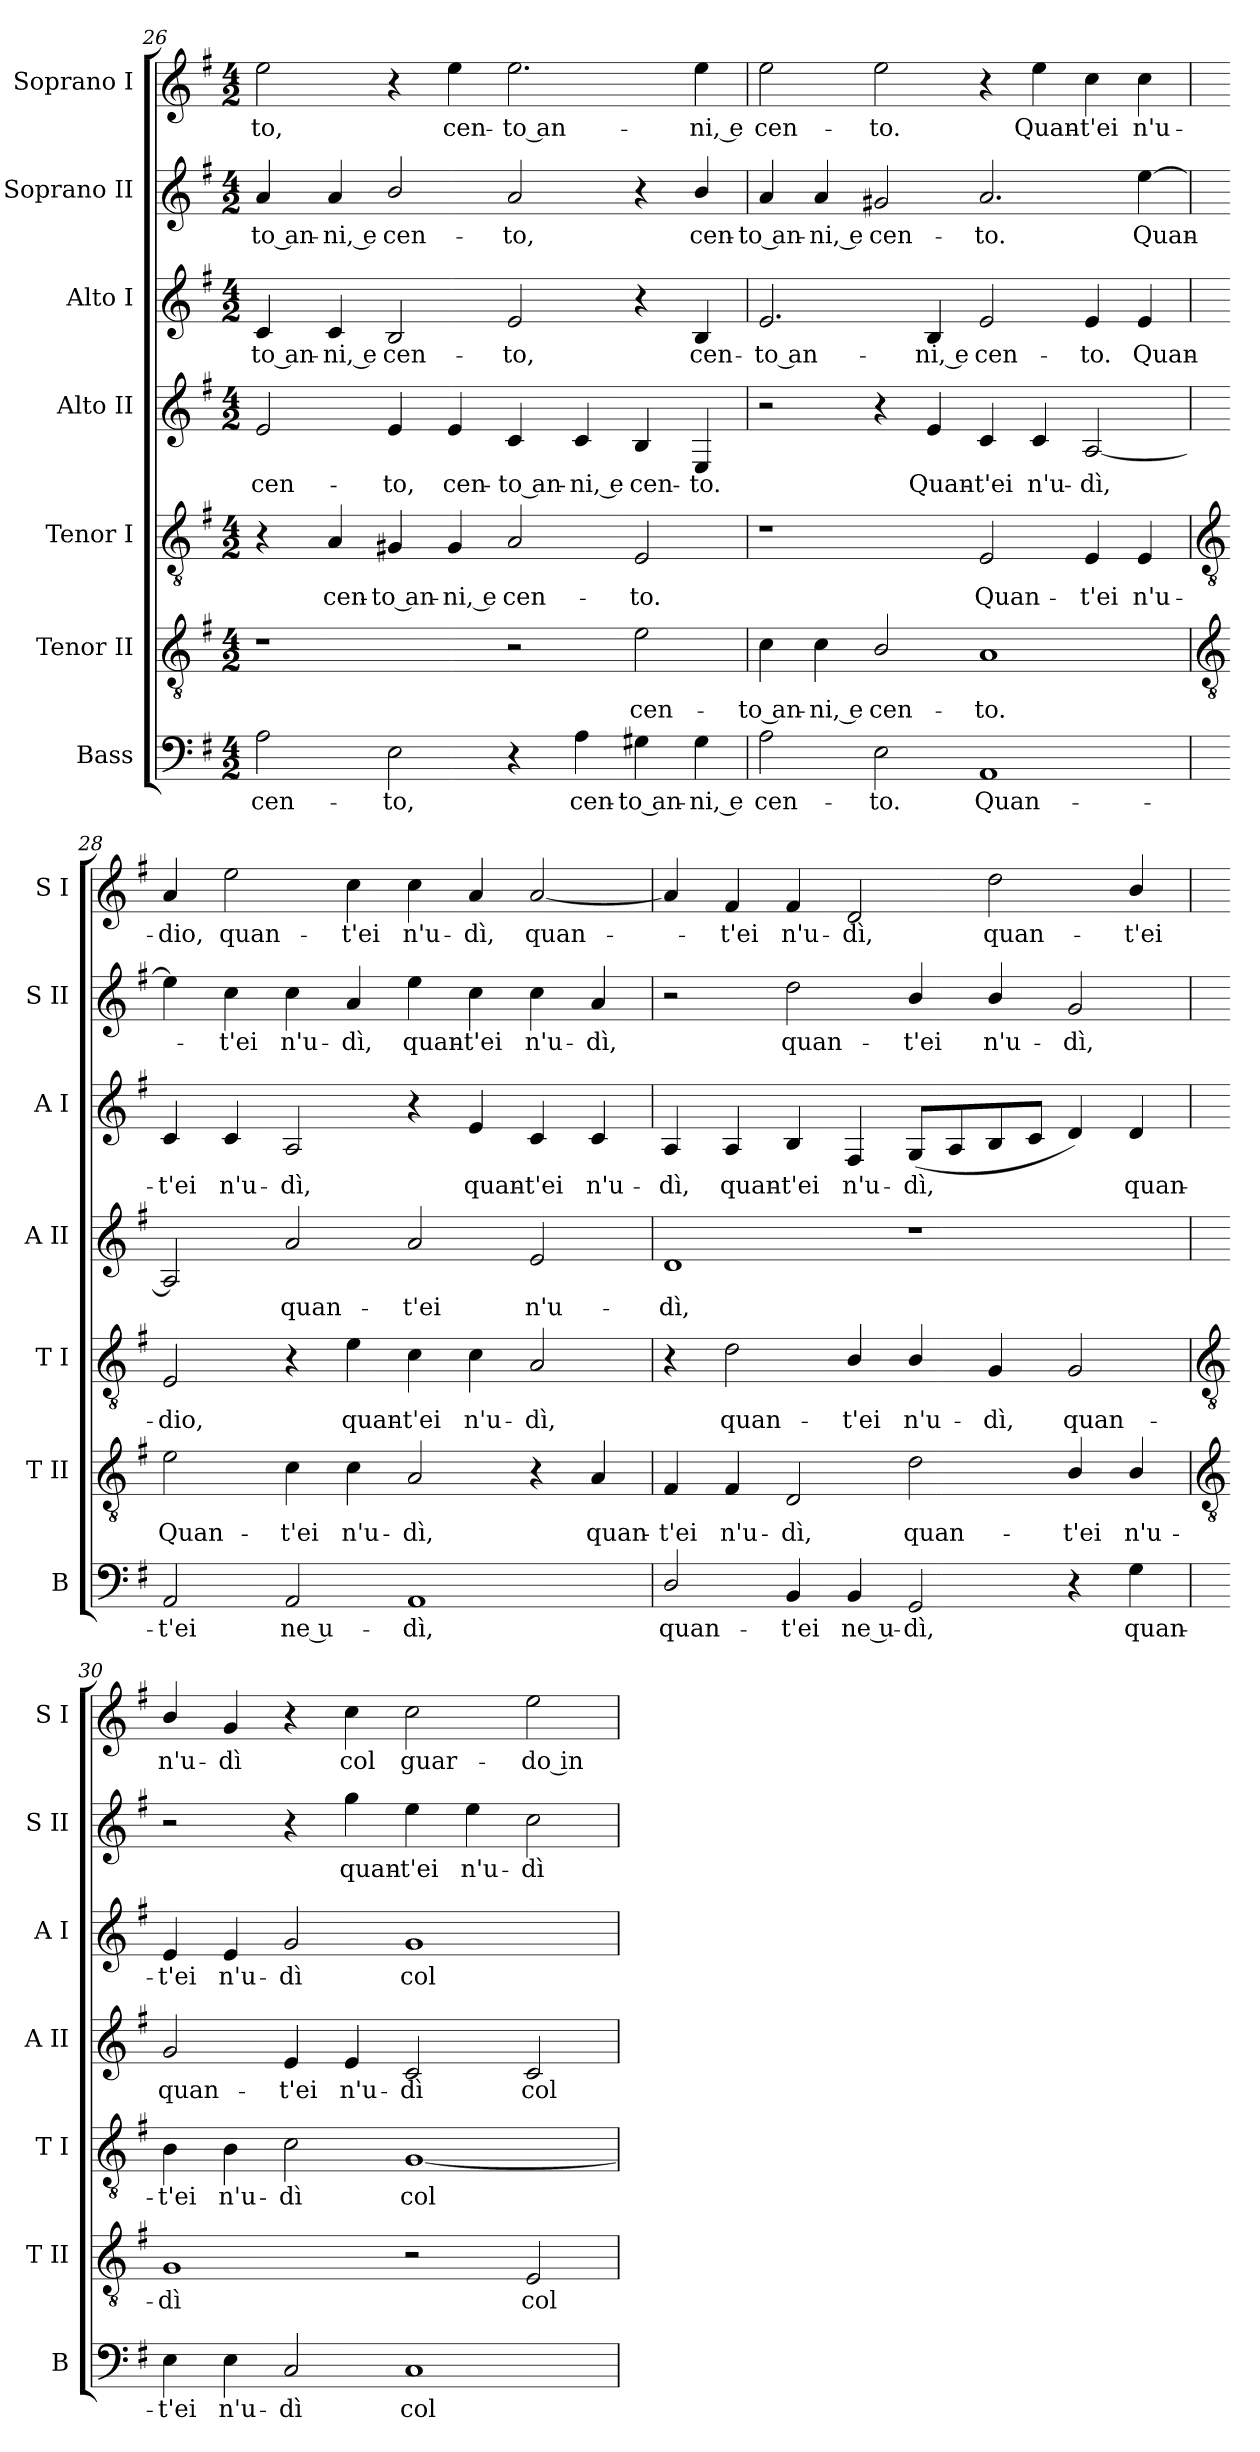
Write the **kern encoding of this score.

**kern	**text	**kern	**text	**kern	**text	**kern	**text	**kern	**text	**kern	**text	**kern	**text
*part7	*part7	*part6	*part6	*part5	*part5	*part4	*part4	*part3	*part3	*part2	*part2	*part1	*part1
*staff7	*staff7	*staff6	*staff6	*staff5	*staff5	*staff4	*staff4	*staff3	*staff3	*staff2	*staff2	*staff1	*staff1
*I"Bass	*	*I"Tenor II	*	*I"Tenor I	*	*I"Alto II	*	*I"Alto I	*	*I"Soprano II	*	*I"Soprano I	*
*I'B	*	*I'T II	*	*I'T I	*	*I'A II	*	*I'A I	*	*I'S II	*	*I'S I	*
!!LO:LB:g=z
*clefF4	*	*clefGv2	*	*clefGv2	*	*clefG2	*	*clefG2	*	*clefG2	*	*clefG2	*
*k[f#]	*	*k[f#]	*	*k[f#]	*	*k[f#]	*	*k[f#]	*	*k[f#]	*	*k[f#]	*
*G:	*	*G:	*	*G:	*	*G:	*	*G:	*	*G:	*	*G:	*
*M4/2	*	*M4/2	*	*M4/2	*	*M4/2	*	*M4/2	*	*M4/2	*	*M4/2	*
=26	=26	=26	=26	=26	=26	=26	=26	=26	=26	=26	=26	=26	=26
!	!LO:LY:b	!	!	!	!	!	!LO:LY:b	!	!LO:LY:b	!	!LO:LY:b	!	!LO:LY:b
2A	cen-	1r	.	4r	.	2e	cen-	4c	-to an-	4a	-to an-	2ee	-to,
!	!	!	!	!	!LO:LY:b	!	!	!	!LO:LY:b	!	!LO:LY:b	!	!
.	.	.	.	4A	cen-	.	.	4c	-ni, e	4a	-ni, e	.	.
!	!LO:LY:b	!	!	!	!LO:LY:b	!	!LO:LY:b	!	!LO:LY:b	!	!LO:LY:b	!	!
2E	-to,	.	.	4G#X	-to an-	4e	-to,	2B	cen-	2b/	cen-	4r	.
!	!	!	!	!	!LO:LY:b	!	!LO:LY:b	!	!	!	!	!	!LO:LY:b
.	.	.	.	4G#	-ni, e	4e	cen-	.	.	.	.	4ee	cen-
!	!	!	!	!	!LO:LY:b	!	!LO:LY:b	!	!LO:LY:b	!	!LO:LY:b	!	!LO:LY:b
4r	.	2r	.	2A	cen-	4c	-to an-	2e	-to,	2a	-to,	2.ee	-to an-
!	!LO:LY:b	!	!	!	!	!	!LO:LY:b	!	!	!	!	!	!
4A	cen-	.	.	.	.	4c	-ni, e	.	.	.	.	.	.
!	!LO:LY:b	!	!LO:LY:b	!	!LO:LY:b	!	!LO:LY:b	!	!	!	!	!	!
4G#X	-to an-	2e	cen-	2E	-to.	4B	cen-	4r	.	4r	.	.	.
!	!LO:LY:b	!	!	!	!	!	!LO:LY:b	!	!LO:LY:b	!	!LO:LY:b	!	!LO:LY:b
4G#	-ni, e	.	.	.	.	4E	-to.	4B	cen-	4b/	cen-	4ee	-ni, e
=27	=27	=27	=27	=27	=27	=27	=27	=27	=27	=27	=27	=27	=27
!	!LO:LY:b	!	!LO:LY:b	!	!	!	!	!	!LO:LY:b	!	!LO:LY:b	!	!LO:LY:b
2A	cen-	4c	-to an-	1r	.	2r	.	2.e	-to an-	4a	-to an-	2ee	cen-
!	!	!	!LO:LY:b	!	!	!	!	!	!	!	!LO:LY:b	!	!
.	.	4c	-ni, e	.	.	.	.	.	.	4a	-ni, e	.	.
!	!LO:LY:b	!	!LO:LY:b	!	!	!	!	!	!	!	!LO:LY:b	!	!LO:LY:b
2E	-to.	2B/	cen-	.	.	4r	.	.	.	2g#X	cen-	2ee	-to.
!	!	!	!	!	!	!	!LO:LY:b	!	!LO:LY:b	!	!	!	!
.	.	.	.	.	.	4e	Quan-	4B	-ni, e	.	.	.	.
!	!LO:LY:b	!	!LO:LY:b	!	!LO:LY:b	!	!LO:LY:b	!	!LO:LY:b	!	!LO:LY:b	!	!
1AA	Quan-	1A	-to.	2E	Quan-	4c	-t'ei	2e	cen-	2.a	-to.	4r	.
!	!	!	!	!	!	!	!LO:LY:b	!	!	!	!	!	!LO:LY:b
.	.	.	.	.	.	4c	n'u-	.	.	.	.	4ee	Quan-
!	!	!	!	!	!LO:LY:b	!	!LO:LY:b	!	!LO:LY:b	!	!	!	!LO:LY:b
.	.	.	.	4E	-t'ei	[2A	-dì,	4e	-to.	.	.	4cc	-t'ei
!	!	!	!	!	!LO:LY:b	!	!	!	!LO:LY:b	!	!LO:LY:b	!	!LO:LY:b
.	.	.	.	4E	n'u-	.	.	4e	Quan-	[4ee	Quan-	4cc	n'u-
!!LO:LB:g=z
=28	=28	=28	=28	=28	=28	=28	=28	=28	=28	=28	=28	=28	=28
*	*	*clefGv2	*	*clefGv2	*	*	*	*	*	*	*	*	*
!	!LO:LY:b	!	!LO:LY:b	!	!LO:LY:b	!	!	!	!LO:LY:b	!	!	!	!LO:LY:b
2AA	-t'ei	2e	Quan-	2E	-dio,	2A]	.	4c	-t'ei	4ee]	.	4a	-dio,
!	!	!	!	!	!	!	!	!	!LO:LY:b	!	!LO:LY:b	!	!LO:LY:b
.	.	.	.	.	.	.	.	4c	n'u-	4cc	t'ei	2ee	quan-
!	!LO:LY:b	!	!LO:LY:b	!	!	!	!LO:LY:b	!	!LO:LY:b	!	!LO:LY:b	!	!
2AA	ne u-	4c	-t'ei	4r	.	2a	quan-	2A	-dì,	4cc	n'u-	.	.
!	!	!	!LO:LY:b	!	!LO:LY:b	!	!	!	!	!	!LO:LY:b	!	!LO:LY:b
.	.	4c	n'u-	4e	quan-	.	.	.	.	4a	-dì,	4cc	-t'ei
!	!LO:LY:b	!	!LO:LY:b	!	!LO:LY:b	!	!LO:LY:b	!	!	!	!LO:LY:b	!	!LO:LY:b
1AA	-dì,	2A	-dì,	4c	-t'ei	2a	-t'ei	4r	.	4ee	quan-	4cc	n'u-
!	!	!	!	!	!LO:LY:b	!	!	!	!LO:LY:b	!	!LO:LY:b	!	!LO:LY:b
.	.	.	.	4c	n'u-	.	.	4e	quan-	4cc	-t'ei	4a	-dì,
!	!	!	!	!	!LO:LY:b	!	!LO:LY:b	!	!LO:LY:b	!	!LO:LY:b	!	!LO:LY:b
.	.	4r	.	2A	-dì,	2e	n'u-	4c	-t'ei	4cc	n'u-	[2a	quan-
!	!	!	!LO:LY:b	!	!	!	!	!	!LO:LY:b	!	!LO:LY:b	!	!
.	.	4A	quan-	.	.	.	.	4c	n'u-	4a	-dì,	.	.
=29	=29	=29	=29	=29	=29	=29	=29	=29	=29	=29	=29	=29	=29
!	!LO:LY:b	!	!LO:LY:b	!	!	!	!LO:LY:b	!	!LO:LY:b	!	!	!	!
2D/	quan-	4F#	-t'ei	4r	.	1d	-dì,	4A	-dì,	2r	.	4a]	.
!	!	!	!LO:LY:b	!	!LO:LY:b	!	!	!	!LO:LY:b	!	!	!	!LO:LY:b
.	.	4F#	n'u-	2d	quan-	.	.	4A	quan-	.	.	4f#	t'ei
!	!LO:LY:b	!	!LO:LY:b	!	!	!	!	!	!LO:LY:b	!	!LO:LY:b	!	!LO:LY:b
4BB	-t'ei	2D	-dì,	.	.	.	.	4B	-t'ei	2dd	quan-	4f#	n'u-
!	!LO:LY:b	!	!	!	!LO:LY:b	!	!	!	!LO:LY:b	!	!	!	!LO:LY:b
4BB	ne u-	.	.	4B/	-t'ei	.	.	4F#	n'u-	.	.	2d	-dì,
!	!LO:LY:b	!	!LO:LY:b	!	!LO:LY:b	!	!	!	!LO:LY:b	!	!LO:LY:b	!	!
2GG	-dì,	2d	quan-	4B/	n'u-	1r	.	(<8GL	-dì,	4b/	-t'ei	.	.
.	.	.	.	.	.	.	.	8A	.	.	.	.	.
!	!	!	!	!	!LO:LY:b	!	!	!	!	!	!LO:LY:b	!	!LO:LY:b
.	.	.	.	4G	-dì,	.	.	8B	.	4b/	n'u-	2dd	quan-
.	.	.	.	.	.	.	.	8cJ	.	.	.	.	.
!	!	!	!LO:LY:b	!	!LO:LY:b	!	!	!	!	!	!LO:LY:b	!	!
4r	.	4B/	-t'ei	2G	quan-	.	.	4d)	.	2g	-dì,	.	.
!	!LO:LY:b	!	!LO:LY:b	!	!	!	!	!	!LO:LY:b	!	!	!	!LO:LY:b
4G	quan-	4B/	n'u-	.	.	.	.	4d	quan-	.	.	4b/	-t'ei
!!LO:LB:g=z
=30	=30	=30	=30	=30	=30	=30	=30	=30	=30	=30	=30	=30	=30
*	*	*clefGv2	*	*clefGv2	*	*	*	*	*	*	*	*	*
!	!LO:LY:b	!	!LO:LY:b	!	!LO:LY:b	!	!LO:LY:b	!	!LO:LY:b	!	!	!	!LO:LY:b
4E	-t'ei	1G	-dì	4B	-t'ei	2g	quan-	4e	-t'ei	2r	.	4b/	n'u-
!	!LO:LY:b	!	!	!	!LO:LY:b	!	!	!	!LO:LY:b	!	!	!	!LO:LY:b
4E	n'u-	.	.	4B	n'u-	.	.	4e	n'u-	.	.	4g	-dì
!	!LO:LY:b	!	!	!	!LO:LY:b	!	!LO:LY:b	!	!LO:LY:b	!	!	!	!
2C	-dì	.	.	2c	-dì	4e	-t'ei	2g	-dì	4r	.	4r	.
!	!	!	!	!	!	!	!LO:LY:b	!	!	!	!LO:LY:b	!	!LO:LY:b
.	.	.	.	.	.	4e	n'u-	.	.	4gg	quan-	4cc	col
!	!LO:LY:b	!	!	!	!LO:LY:b	!	!LO:LY:b	!	!LO:LY:b	!	!LO:LY:b	!	!LO:LY:b
1C	col	2r	.	[1G	col	2c	-dì	1g	col	4ee	-t'ei	2cc	guar-
!	!	!	!	!	!	!	!	!	!	!	!LO:LY:b	!	!
.	.	.	.	.	.	.	.	.	.	4ee	n'u-	.	.
!	!	!	!LO:LY:b	!	!	!	!LO:LY:b	!	!	!	!LO:LY:b	!	!LO:LY:b
.	.	2E	col	.	.	2c	col	.	.	2cc	-dì	2ee	-do in
=	=	=	=	=	=	=	=	=	=	=	=	=	=
*-	*-	*-	*-	*-	*-	*-	*-	*-	*-	*-	*-	*-	*-
